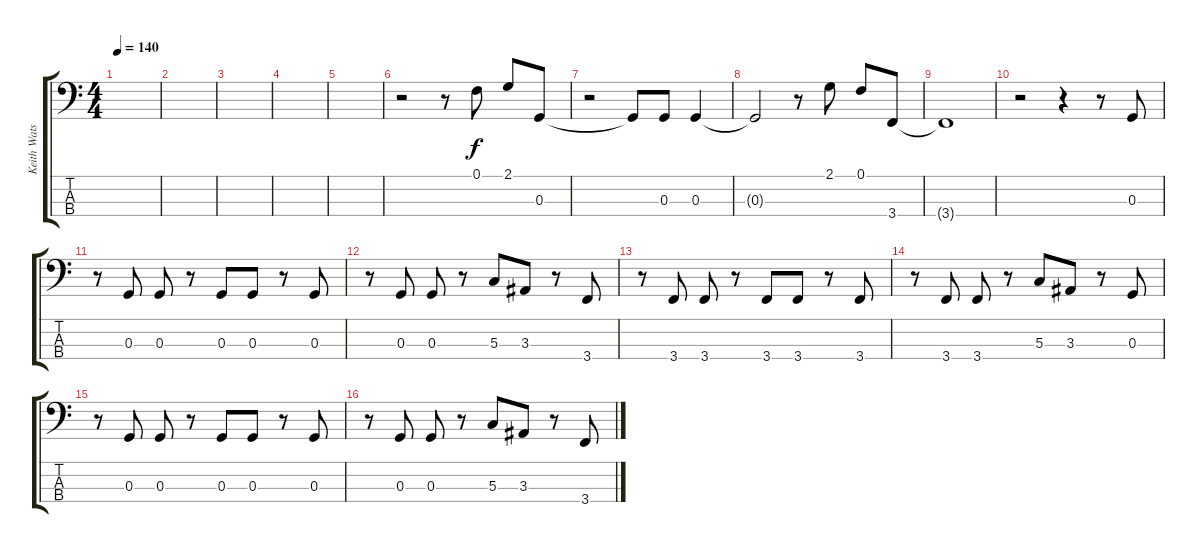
\track ("Keith Watson" "Keith Wats") {instrument electricbasspick}
\staff {score tabs}
\tuning (F2 C2 G1 D1) {hide}
\ts (4 4)
\tempo 140
\clef f4
\ks c
|
|
|
|
|
r.2 r.8 0.1.8 2.1.8 0.3.8 |
r.2 0.3{t}.8 0.3.8 0.3.4 |
0.3{t}.2 r.8 2.1.8 0.1.8 3.4.8 |
3.4{t}.1 |
r.2 r.4 r.8 0.3.8 |
r.8 0.3.8 0.3.8 r.8 0.3.8 0.3.8 r.8 0.3.8 |
r.8 0.3.8 0.3.8 r.8 5.3.8 3.3.8 r.8 3.4.8 |
r.8 3.4.8 3.4.8 r.8 3.4.8 3.4.8 r.8 3.4.8 |
r.8 3.4.8 3.4.8 r.8 5.3.8 3.3.8 r.8 0.3.8 |
r.8 0.3.8 0.3.8 r.8 0.3.8 0.3.8 r.8 0.3.8 |
r.8 0.3.8 0.3.8 r.8 5.3.8 3.3.8 r.8 3.4.8
